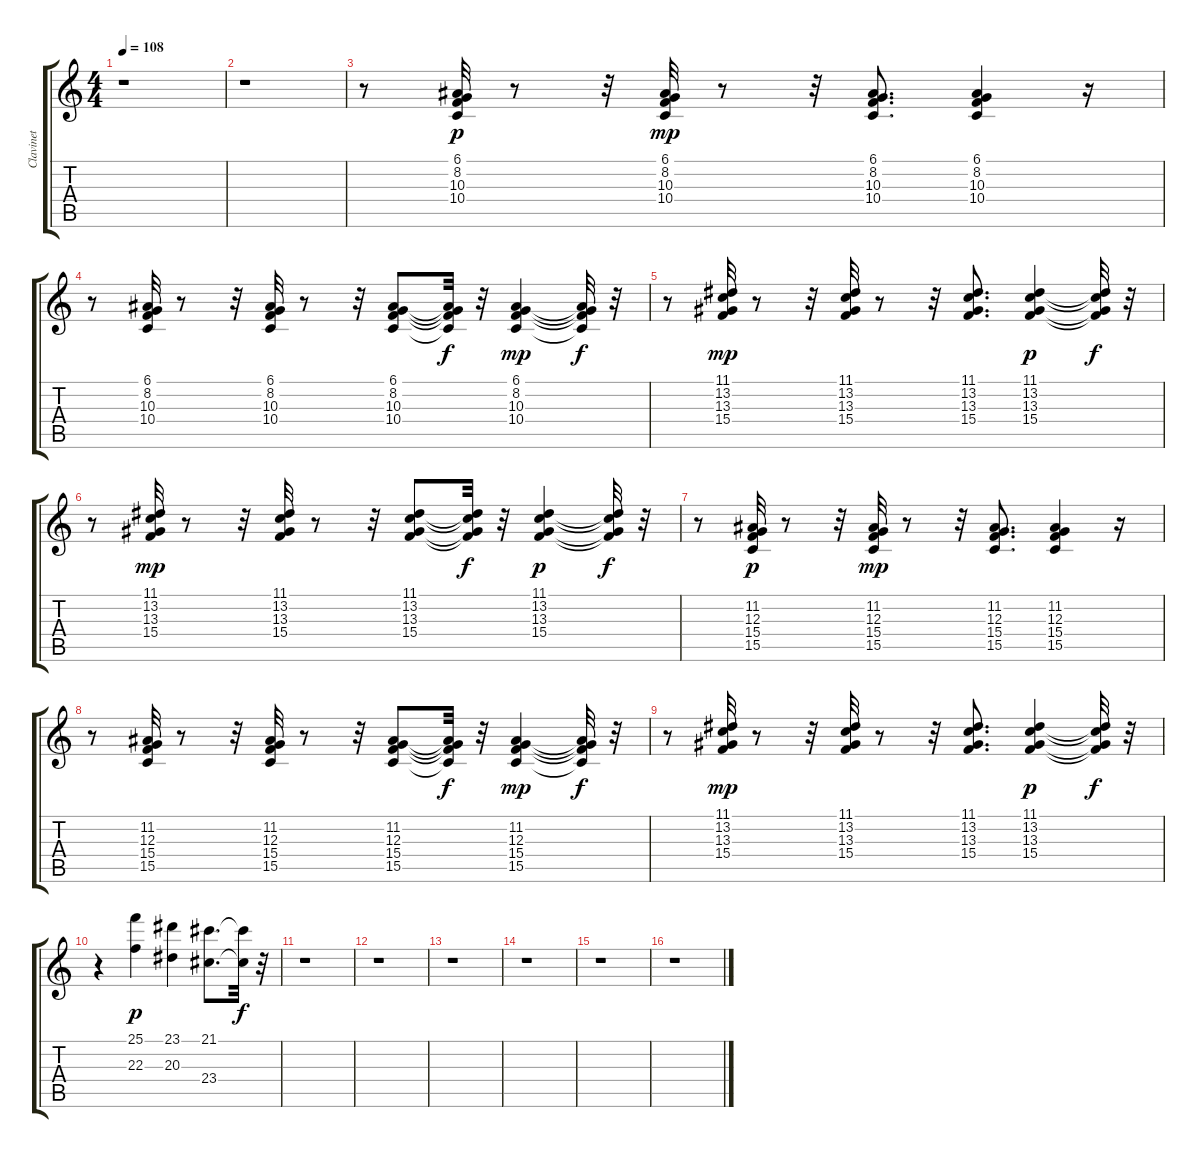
\track ("Clavinet" "Clavinet") {instrument clavinet}
\staff {score tabs}
\tuning (E4 B3 G3 D3 A2 E2) {hide}
\ts (4 4)
\tempo 108
\clef g2
\ks c
r.1{dy f} |
r.1 |
r.8 (6.1 8.2 10.3 10.4).32{dy p} r.8 r.32 (6.1 8.2 10.3 10.4).32{dy mp} r.8 r.32 (6.1 8.2 10.3 10.4).8{d} (6.1 8.2 10.3 10.4).4 r.16 |
r.8 (6.1 8.2 10.3 10.4).32 r.8 r.32 (6.1 8.2 10.3 10.4).32 r.8 r.32 (6.1 8.2 10.3 10.4).8 (6.1{t} 8.2{t} 10.3{t} 10.4{t}).32{dy f} r.32 (6.1 8.2 10.3 10.4).4{dy mp} (6.1{t} 8.2{t} 10.3{t} 10.4{t}).32{dy f} r.32 |
r.8 (11.1 13.2 13.3 15.4).32{dy mp} r.8 r.32 (11.1 13.2 13.3 15.4).32 r.8 r.32 (11.1 13.2 13.3 15.4).8{d} (11.1 13.2 13.3 15.4).4{dy p} (11.1{t} 13.2{t} 13.3{t} 15.4{t}).32{dy f} r.32 |
r.8 (11.1 13.2 13.3 15.4).32{dy mp} r.8 r.32 (11.1 13.2 13.3 15.4).32 r.8 r.32 (11.1 13.2 13.3 15.4).8 (11.1{t} 13.2{t} 13.3{t} 15.4{t}).32{dy f} r.32 (11.1 13.2 13.3 15.4).4{dy p} (11.1{t} 13.2{t} 13.3{t} 15.4{t}).32{dy f} r.32 |
r.8 (11.2 12.3 15.4 15.5).32{dy p} r.8 r.32 (11.2 12.3 15.4 15.5).32{dy mp} r.8 r.32 (11.2 12.3 15.4 15.5).8{d} (11.2 12.3 15.4 15.5).4 r.16 |
r.8 (11.2 12.3 15.4 15.5).32 r.8 r.32 (11.2 12.3 15.4 15.5).32 r.8 r.32 (11.2 12.3 15.4 15.5).8 (11.2{t} 12.3{t} 15.4{t} 15.5{t}).32{dy f} r.32 (11.2 12.3 15.4 15.5).4{dy mp} (11.2{t} 12.3{t} 15.4{t} 15.5{t}).32{dy f} r.32 |
r.8 (11.1 13.2 13.3 15.4).32{dy mp} r.8 r.32 (11.1 13.2 13.3 15.4).32 r.8 r.32 (11.1 13.2 13.3 15.4).8{d} (11.1 13.2 13.3 15.4).4{dy p} (11.1{t} 13.2{t} 13.3{t} 15.4{t}).32{dy f} r.32 |
r.4 (25.1 22.3).4{dy p} (23.1 20.3).4 (21.1 23.4).8{d} (21.1{t} 23.4{t}).32{dy f} r.32 |
r.1 |
r.1 |
r.1 |
r.1 |
r.1 |
r.1
